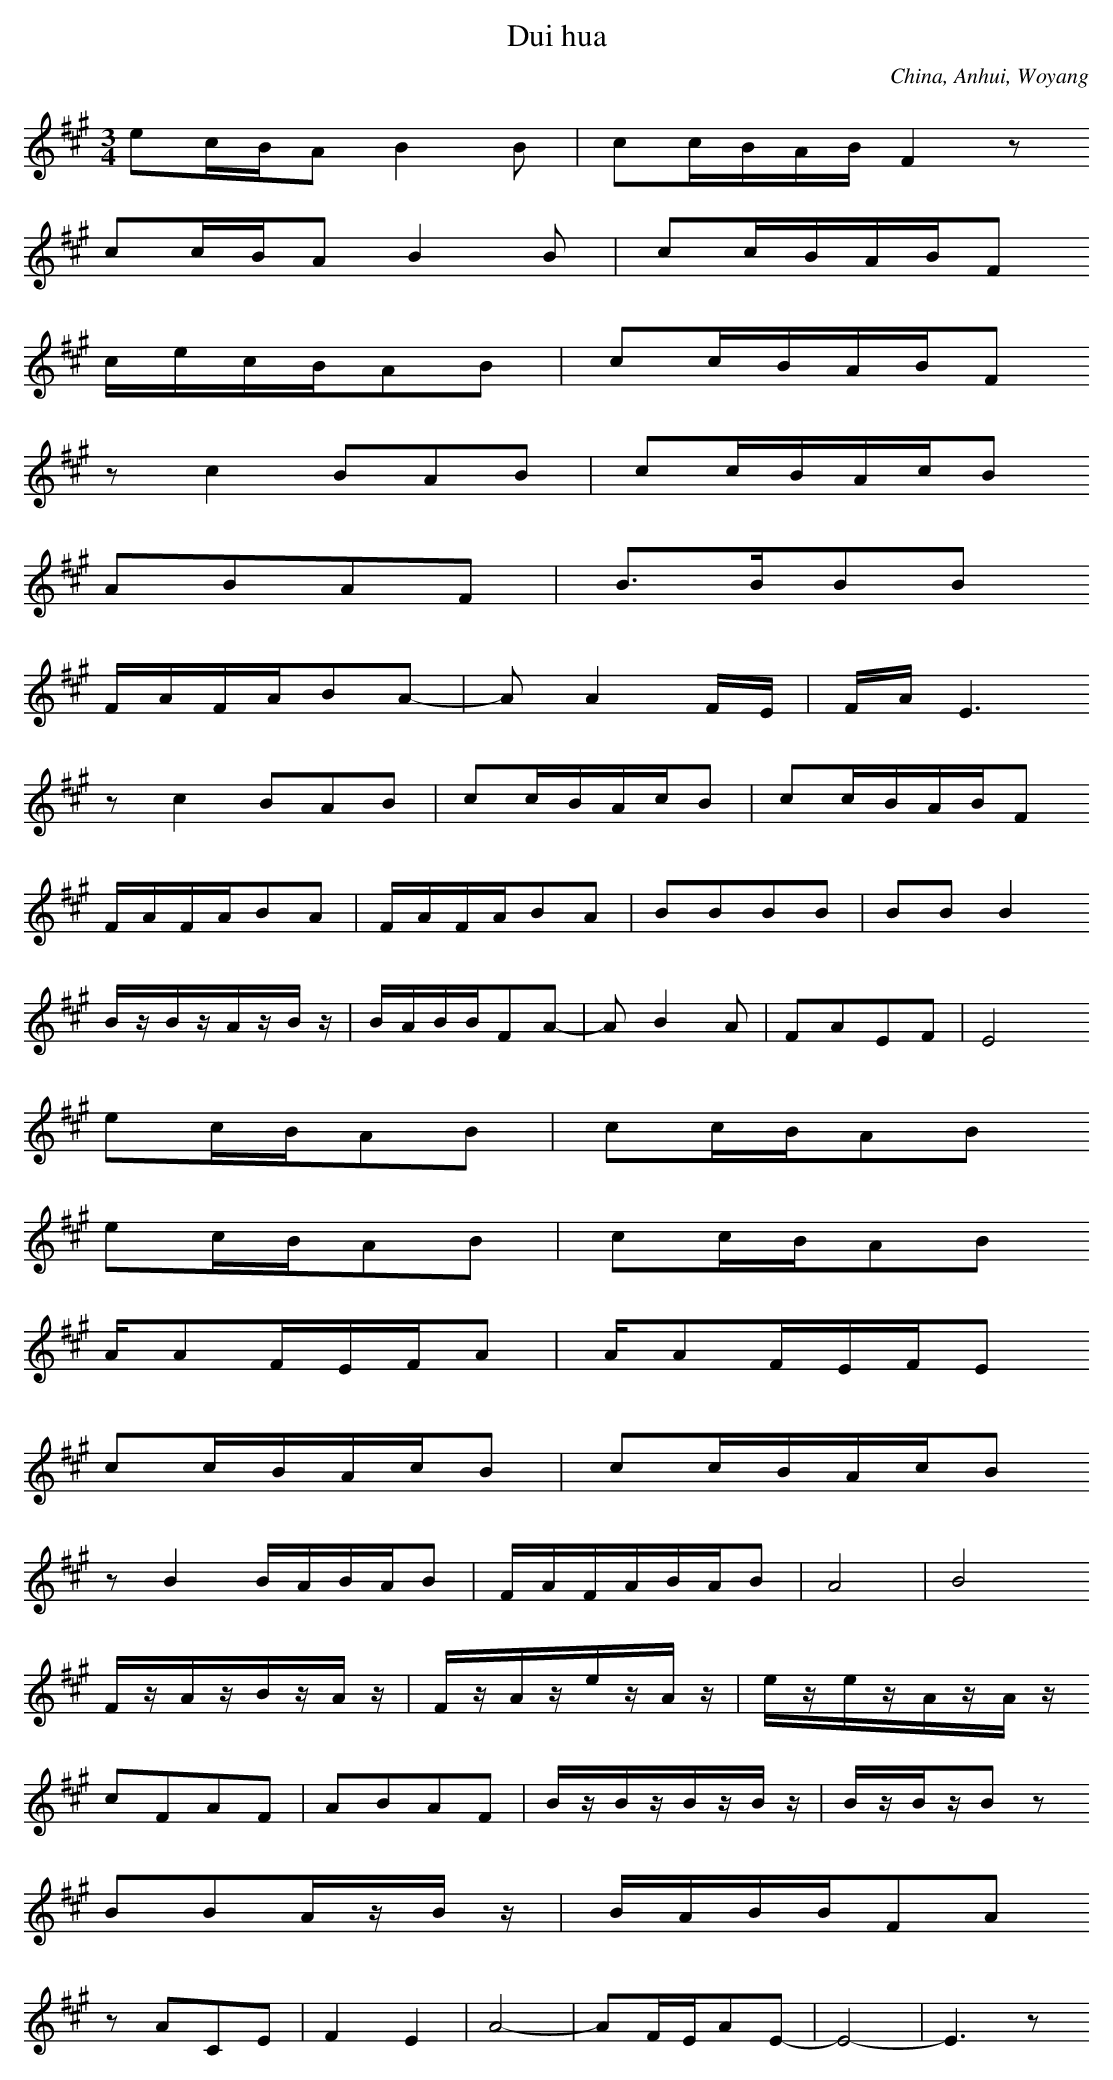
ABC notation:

X:1
T: Dui hua
O: China, Anhui, Woyang
M: 3/4
L: 1/16
K: A
e2cBA2B4B2 | c2cBABF4z2
c2cBA2B4B2 | c2cBABF2
cecBA2B2 | c2cBABF2
z2c4B2A2B2 | c2cBAcB2
A2B2A2F2 | B3BB2B2
FAFAB2A2- | A2A4FE | FAE6
z2c4B2A2B2 | c2cBAcB2 | c2cBABF2
FAFAB2A2 | FAFAB2A2 | B2B2B2B2 | B2B2B4
BzBzAzBz | BABBF2A2- | A2B4A2 | F2A2E2F2 | E8
e2cBA2B2 | c2cBA2B2
e2cBA2B2 | c2cBA2B2
AA2FEFA2 | AA2FEFE2
c2cBAcB2 | c2cBAcB2
z2B4BABAB2 | FAFABAB2 | A8 | B8
FzAzBzAz | FzAzezAz | ezezAzAz
c2F2A2F2 | A2B2A2F2 | BzBzBzBz | BzBzB2z2
B2B2AzBz | BABBF2A2
z2A2C2E2 | F4E4 | A8- | A2FEA2E2- | E8- | E6z2
